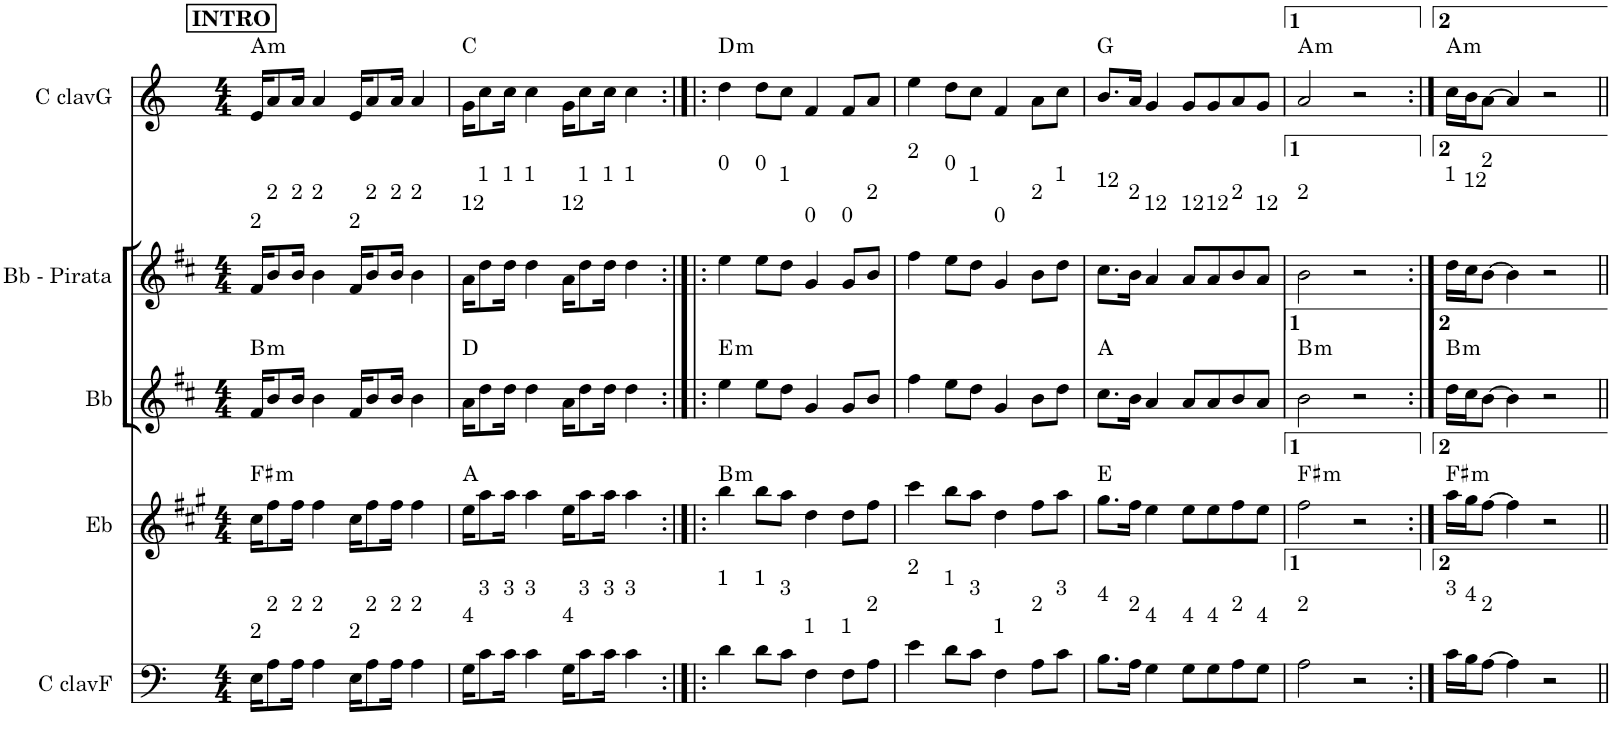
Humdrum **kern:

**kern	**kern	**harte	**kern	**harte	**kern	**kern	**harte
*part5	*part4	*part4	*part3	*part3	*part2	*part1	*part1
*staff5	*staff4	*	*staff3	*	*staff2	*staff1	*
*I"C clavF	*I"Eb	*	*I"Bb	*	*I"Bb - Pirata	*I"C clavG	*
*clefF4	*clefG2	*	*clefG2	*	*clefG2	*clefG2	*
*	*Trd5c9	*	*Trd1c2	*	*Trd1c2	*	*
*k[]	*k[f#c#g#]	*	*k[f#c#]	*	*k[f#c#]	*k[]	*
*M4/4	*M4/4	*	*M4/4	*	*M4/4	*M4/4	*
!!LO:REH:place=s1:a:B:cj:t=INTRO
=1	=1	=1	=1	=1	=1	=1	=1
!	!	!	!	!	!LO:TX:a:t=2	!	!
!LO:TX:a:t=2	!	!LO:H:kt=m	!	!LO:H:kt=m	!	!	!LO:H:kt=m
16E\KL	16cc#\KL	F#:min	16f#/KL	B:min	16f#/KL	16e/KL	A:min
!	!	!	!	!	!LO:TX:a:t=2	!	!
!LO:TX:a:t=2	!	!	!	!	!	!	!
8A\	8ff#\	.	8b/	.	8b/	8a/	.
!	!	!	!	!	!LO:TX:a:t=2	!	!
!LO:TX:a:t=2	!	!	!	!	!	!	!
16A\Jk	16ff#\Jk	.	16b/Jk	.	16b/Jk	16a/Jk	.
!	!	!	!	!	!LO:TX:a:t=2	!	!
!LO:TX:a:t=2	!	!	!	!	!	!	!
4A\	4ff#\	.	4b\	.	4b\	4a/	.
!	!	!	!	!	!LO:TX:a:t=2	!	!
!LO:TX:a:t=2	!	!	!	!	!	!	!
16E\KL	16cc#\KL	.	16f#/KL	.	16f#/KL	16e/KL	.
!	!	!	!	!	!LO:TX:a:t=2	!	!
!LO:TX:a:t=2	!	!	!	!	!	!	!
8A\	8ff#\	.	8b/	.	8b/	8a/	.
!	!	!	!	!	!LO:TX:a:t=2	!	!
!LO:TX:a:t=2	!	!	!	!	!	!	!
16A\Jk	16ff#\Jk	.	16b/Jk	.	16b/Jk	16a/Jk	.
!	!	!	!	!	!LO:TX:a:t=2	!	!
!LO:TX:a:t=2	!	!	!	!	!	!	!
4A\	4ff#\	.	4b\	.	4b\	4a/	.
=2	=2	=2	=2	=2	=2	=2	=2
!	!	!	!	!	!LO:TX:a:t=12	!	!
!LO:TX:a:t=4	!	!	!	!	!	!	!
16G\KL	16ee\KL	A:maj	16a\KL	D:maj	16a\KL	16g\KL	C:maj
!	!	!	!	!	!LO:TX:a:t=1	!	!
!LO:TX:a:t=3	!	!	!	!	!	!	!
8c\	8aa\	.	8dd\	.	8dd\	8cc\	.
!	!	!	!	!	!LO:TX:a:t=1	!	!
!LO:TX:a:t=3	!	!	!	!	!	!	!
16c\Jk	16aa\Jk	.	16dd\Jk	.	16dd\Jk	16cc\Jk	.
!	!	!	!	!	!LO:TX:a:t=1	!	!
!LO:TX:a:t=3	!	!	!	!	!	!	!
4c\	4aa\	.	4dd\	.	4dd\	4cc\	.
!	!	!	!	!	!LO:TX:a:t=12	!	!
!LO:TX:a:t=4	!	!	!	!	!	!	!
16G\KL	16ee\KL	.	16a\KL	.	16a\KL	16g\KL	.
!	!	!	!	!	!LO:TX:a:t=1	!	!
!LO:TX:a:t=3	!	!	!	!	!	!	!
8c\	8aa\	.	8dd\	.	8dd\	8cc\	.
!	!	!	!	!	!LO:TX:a:t=1	!	!
!LO:TX:a:t=3	!	!	!	!	!	!	!
16c\Jk	16aa\Jk	.	16dd\Jk	.	16dd\Jk	16cc\Jk	.
!	!	!	!	!	!LO:TX:a:t=1	!	!
!LO:TX:a:t=3	!	!	!	!	!	!	!
4c\	4aa\	.	4dd\	.	4dd\	4cc\	.
=3:|!|:	=3:|!|:	=3:|!|:	=3:|!|:	=3:|!|:	=3:|!|:	=3:|!|:	=3:|!|:
!	!	!	!	!	!LO:TX:a:t=0	!	!
!LO:TX:a:t=1	!	!LO:H:kt=m	!	!LO:H:kt=m	!	!	!LO:H:kt=m
4d\	4bb\	B:min	4ee\	E:min	4ee\	4dd\	D:min
!	!	!	!	!	!LO:TX:a:t=0	!	!
!LO:TX:a:t=1	!	!	!	!	!	!	!
8d\L	8bb\L	.	8ee\L	.	8ee\L	8dd\L	.
!	!	!	!	!	!LO:TX:a:t=1	!	!
!LO:TX:a:t=3	!	!	!	!	!	!	!
8c\J	8aa\J	.	8dd\J	.	8dd\J	8cc\J	.
!	!	!	!	!	!LO:TX:a:t=0	!	!
!LO:TX:a:t=1	!	!	!	!	!	!	!
4F\	4dd\	.	4g/	.	4g/	4f/	.
!	!	!	!	!	!LO:TX:a:t=0	!	!
!LO:TX:a:t=1	!	!	!	!	!	!	!
8F\L	8dd\L	.	8g/L	.	8g/L	8f/L	.
!	!	!	!	!	!LO:TX:a:t=2	!	!
!LO:TX:a:t=2	!	!	!	!	!	!	!
8A\J	8ff#\J	.	8b/J	.	8b/J	8a/J	.
=4	=4	=4	=4	=4	=4	=4	=4
!	!	!	!	!	!LO:TX:a:t=2	!	!
!LO:TX:a:t=2	!	!	!	!	!	!	!
4e\	4ccc#\	.	4ff#\	.	4ff#\	4ee\	.
!	!	!	!	!	!LO:TX:a:t=0	!	!
!LO:TX:a:t=1	!	!	!	!	!	!	!
8d\L	8bb\L	.	8ee\L	.	8ee\L	8dd\L	.
!	!	!	!	!	!LO:TX:a:t=1	!	!
!LO:TX:a:t=3	!	!	!	!	!	!	!
8c\J	8aa\J	.	8dd\J	.	8dd\J	8cc\J	.
!	!	!	!	!	!LO:TX:a:t=0	!	!
!LO:TX:a:t=1	!	!	!	!	!	!	!
4F\	4dd\	.	4g/	.	4g/	4f/	.
!	!	!	!	!	!LO:TX:a:t=2	!	!
!LO:TX:a:t=2	!	!	!	!	!	!	!
8A\L	8ff#\L	.	8b\L	.	8b\L	8a\L	.
!	!	!	!	!	!LO:TX:a:t=1	!	!
!LO:TX:a:t=3	!	!	!	!	!	!	!
8c\J	8aa\J	.	8dd\J	.	8dd\J	8cc\J	.
=5	=5	=5	=5	=5	=5	=5	=5
!	!	!	!	!	!LO:TX:a:t=12	!	!
!LO:TX:a:t=4	!	!	!	!	!	!	!
8.B\L	8.gg#\L	E:maj	8.cc#\L	A:maj	8.cc#\L	8.b/L	G:maj
!	!	!	!	!	!LO:TX:a:t=2	!	!
!LO:TX:a:t=2	!	!	!	!	!	!	!
16A\Jk	16ff#\Jk	.	16b\Jk	.	16b\Jk	16a/Jk	.
!	!	!	!	!	!LO:TX:a:t=12	!	!
!LO:TX:a:t=4	!	!	!	!	!	!	!
4G\	4ee\	.	4a/	.	4a/	4g/	.
!	!	!	!	!	!LO:TX:a:t=12	!	!
!LO:TX:a:t=4	!	!	!	!	!	!	!
8G\L	8ee\L	.	8a/L	.	8a/L	8g/L	.
!	!	!	!	!	!LO:TX:a:t=12	!	!
!LO:TX:a:t=4	!	!	!	!	!	!	!
8G\	8ee\	.	8a/	.	8a/	8g/	.
!	!	!	!	!	!LO:TX:a:t=2	!	!
!LO:TX:a:t=2	!	!	!	!	!	!	!
8A\	8ff#\	.	8b/	.	8b/	8a/	.
!	!	!	!	!	!LO:TX:a:t=12	!	!
!LO:TX:a:t=4	!	!	!	!	!	!	!
8G\J	8ee\J	.	8a/J	.	8a/J	8g/J	.
=6	=6	=6	=6	=6	=6	=6	=6
!	!	!	!	!	!LO:TX:a:t=2	!	!
!LO:TX:a:t=2	!	!LO:H:kt=m	!	!LO:H:kt=m	!	!	!LO:H:kt=m
2A\	2ff#\	F#:min	2b\	B:min	2b\	2a/	A:min
2r	2r	.	2r	.	2r	2r	.
=7:|!	=7:|!	=7:|!	=7:|!	=7:|!	=7:|!	=7:|!	=7:|!
!	!	!	!	!	!LO:TX:a:t=1	!	!
!LO:TX:a:t=3	!	!LO:H:kt=m	!	!LO:H:kt=m	!	!	!LO:H:kt=m
16c\LL	16aa\LL	F#:min	16dd\LL	B:min	16dd\LL	16cc\LL	A:min
!	!	!	!	!	!LO:TX:a:t=12	!	!
!LO:TX:a:t=4	!	!	!	!	!	!	!
16B\J	16gg#\J	.	16cc#\J	.	16cc#\J	16b\J	.
!	!	!	!	!	!LO:TX:a:t=2	!	!
!LO:TX:a:t=2	!	!	!	!	!	!	!
[>8A\J	[>8ff#\J	.	[>8b\J	.	[>8b\J	[>8a\J	.
4A\]	4ff#\]	.	4b\]	.	4b\]	4a/]	.
2r	2r	.	2r	.	2r	2r	.
=||	=||	=||	=||	=||	=||	=||	=||
*-	*-	*-	*-	*-	*-	*-	*-
